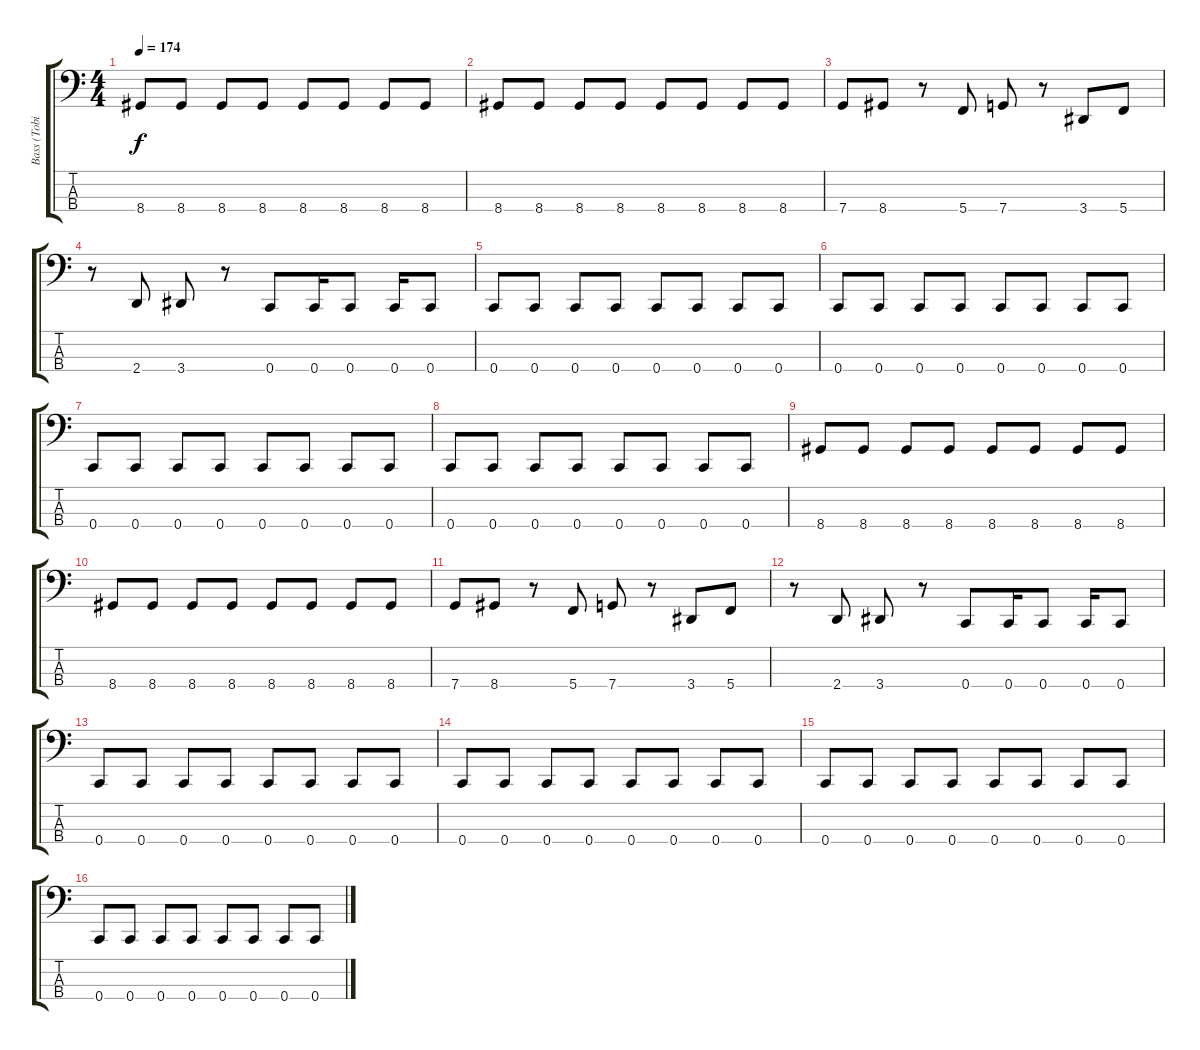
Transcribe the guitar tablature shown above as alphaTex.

\track ("Bass (Tobi)" "Bass (Tobi") {instrument electricbassfinger}
\staff {score tabs}
\tuning (F2 C2 G1 C1) {hide}
\ts (4 4)
\tempo 174
\clef f4
\ks c
8.4.8{dy f} 8.4.8 8.4.8 8.4.8 8.4.8 8.4.8 8.4.8 8.4.8 |
8.4.8 8.4.8 8.4.8 8.4.8 8.4.8 8.4.8 8.4.8 8.4.8 |
7.4.8 8.4.8 r.8 5.4.8 7.4.8 r.8 3.4.8 5.4.8 |
r.8 2.4.8 3.4.8 r.8 0.4.8 0.4.16 0.4.8 0.4.16 0.4.8 |
0.4.8 0.4.8 0.4.8 0.4.8 0.4.8 0.4.8 0.4.8 0.4.8 |
0.4.8 0.4.8 0.4.8 0.4.8 0.4.8 0.4.8 0.4.8 0.4.8 |
0.4.8 0.4.8 0.4.8 0.4.8 0.4.8 0.4.8 0.4.8 0.4.8 |
0.4.8 0.4.8 0.4.8 0.4.8 0.4.8 0.4.8 0.4.8 0.4.8 |
8.4.8 8.4.8 8.4.8 8.4.8 8.4.8 8.4.8 8.4.8 8.4.8 |
8.4.8 8.4.8 8.4.8 8.4.8 8.4.8 8.4.8 8.4.8 8.4.8 |
7.4.8 8.4.8 r.8 5.4.8 7.4.8 r.8 3.4.8 5.4.8 |
r.8 2.4.8 3.4.8 r.8 0.4.8 0.4.16 0.4.8 0.4.16 0.4.8 |
0.4.8 0.4.8 0.4.8 0.4.8 0.4.8 0.4.8 0.4.8 0.4.8 |
0.4.8 0.4.8 0.4.8 0.4.8 0.4.8 0.4.8 0.4.8 0.4.8 |
0.4.8 0.4.8 0.4.8 0.4.8 0.4.8 0.4.8 0.4.8 0.4.8 |
0.4.8 0.4.8 0.4.8 0.4.8 0.4.8 0.4.8 0.4.8 0.4.8
